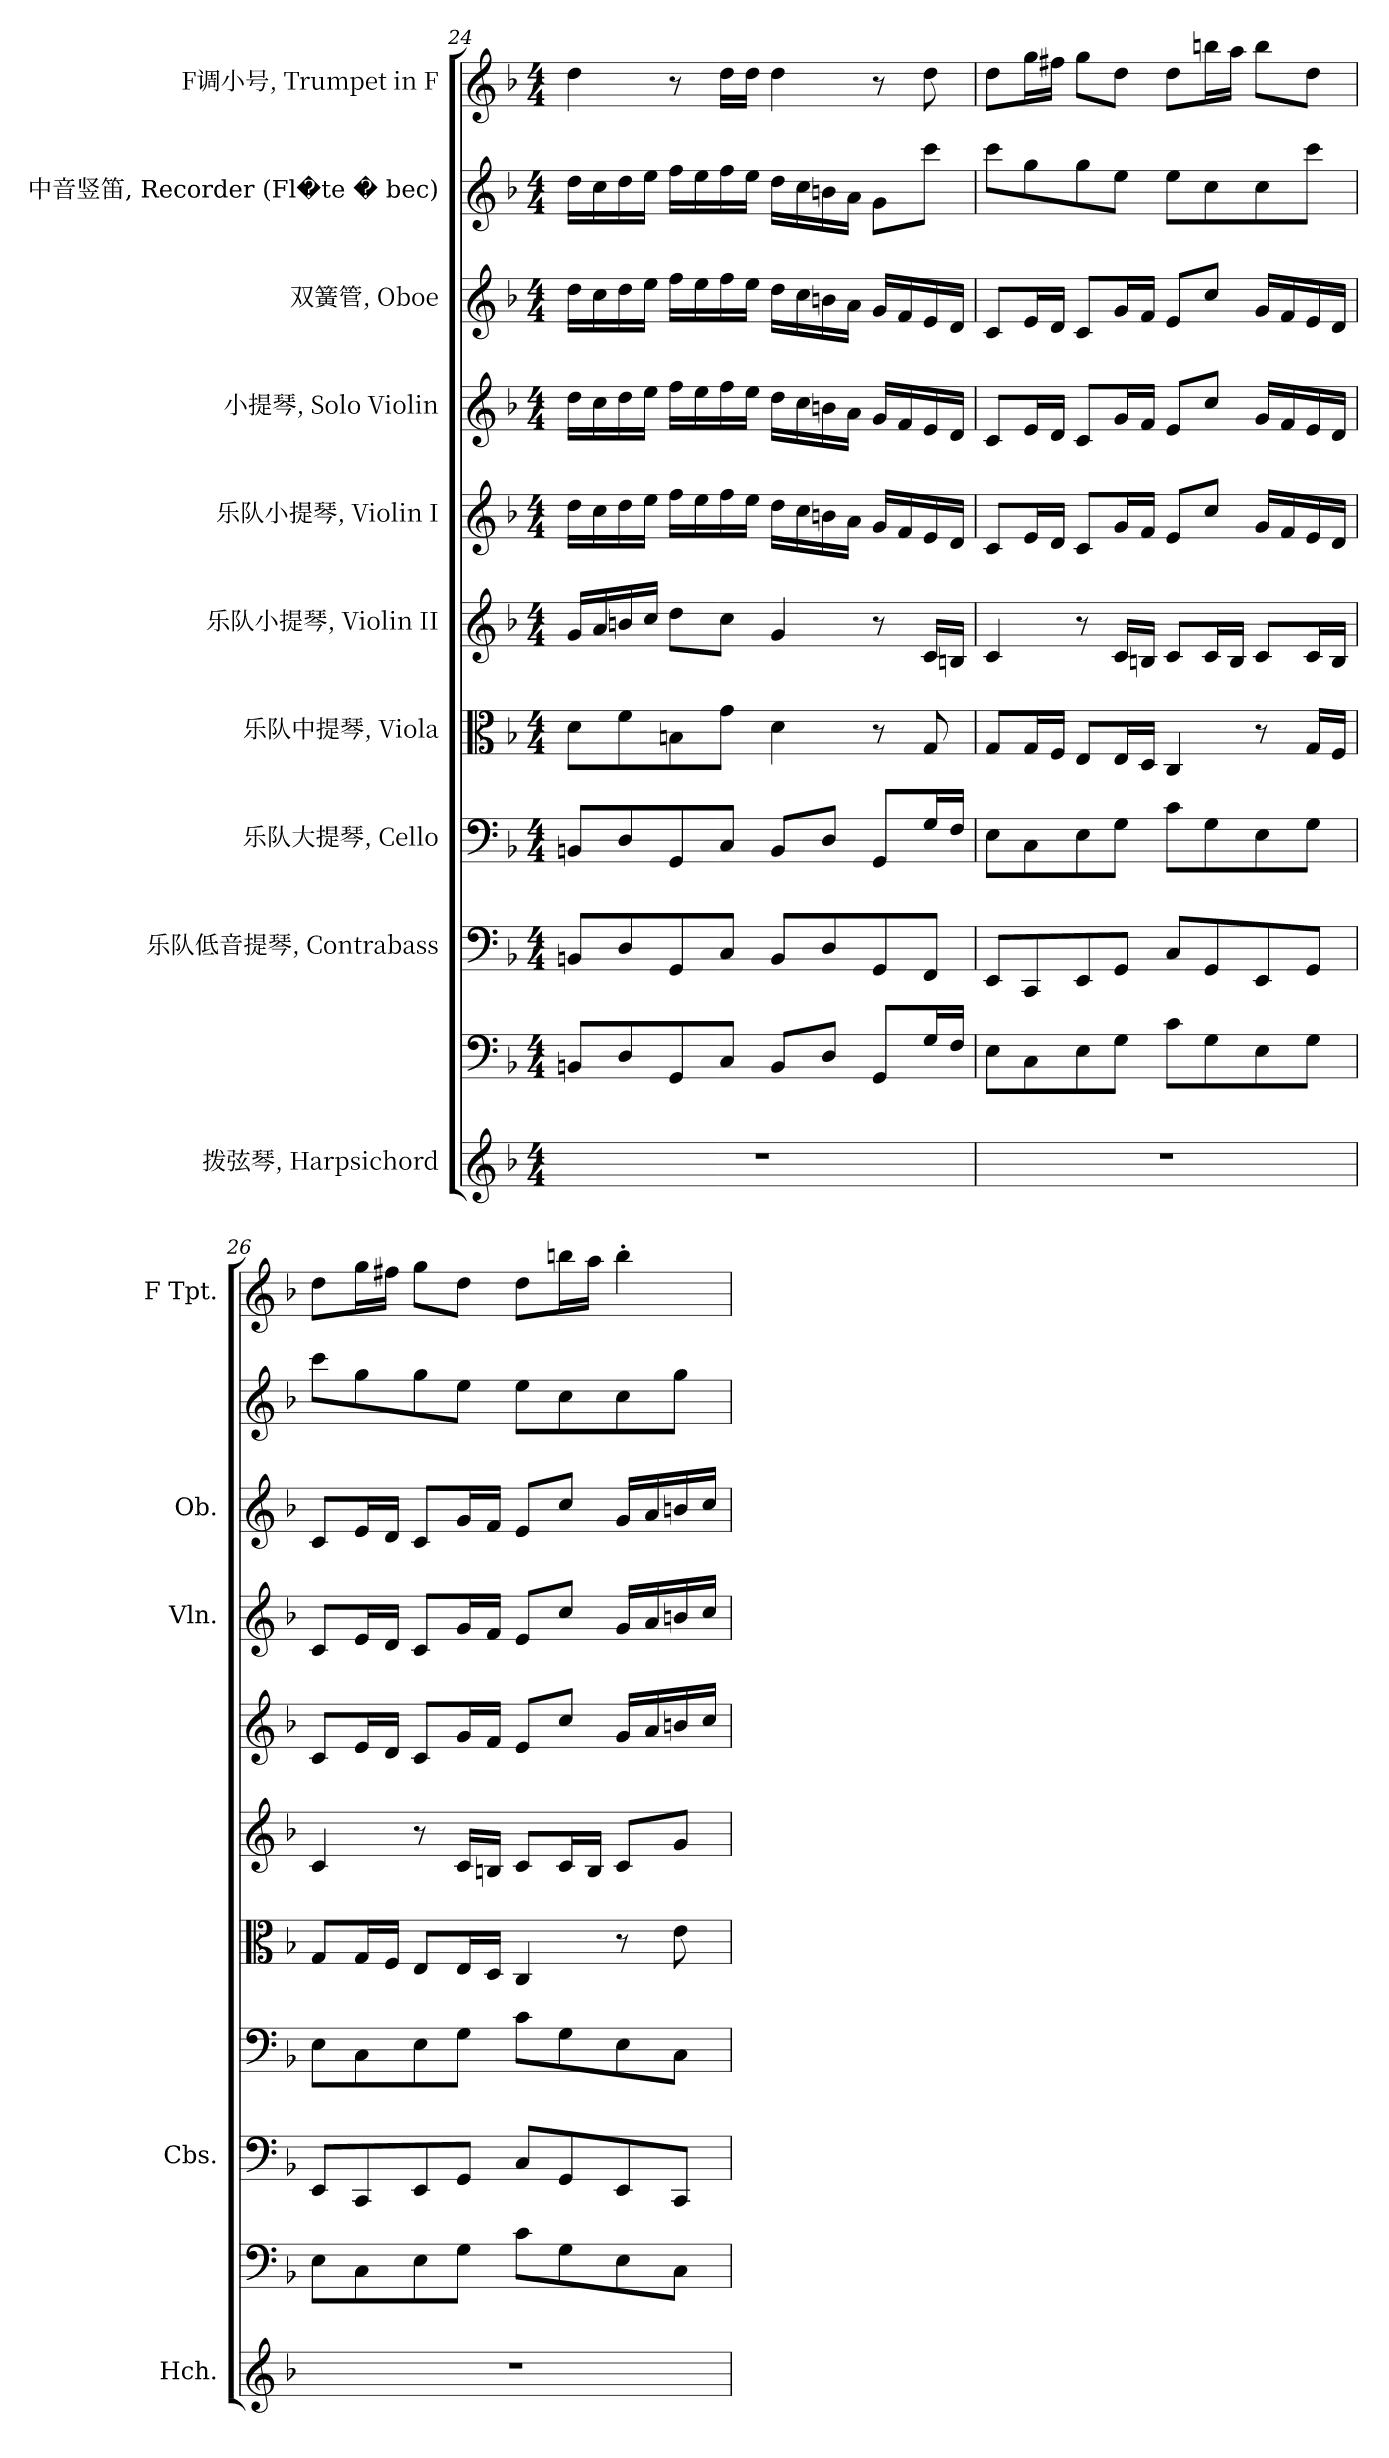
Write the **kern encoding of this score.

**kern	**kern	**kern	**kern	**kern	**kern	**kern	**kern	**kern	**kern	**kern
*part10	*part10	*part9	*part8	*part7	*part6	*part5	*part4	*part3	*part2	*part1
*staff11	*staff10	*staff9	*staff8	*staff7	*staff6	*staff5	*staff4	*staff3	*staff2	*staff1
*I"拨弦琴, Harpsichord	*	*I"乐队低音提琴, Contrabass	*I"乐队大提琴, Cello	*I"乐队中提琴, Viola	*I"乐队小提琴, Violin II	*I"乐队小提琴, Violin I	*I"小提琴, Solo Violin	*I"双簧管, Oboe	*I"中音竖笛, Recorder (Fl�te � bec)	*I"F调小号, Trumpet in F
*I'Hch.	*	*I'Cbs.	*	*	*	*	*I'Vln.	*I'Ob.	*	*I'F Tpt.
!!LO:PB:g=z
*clefG2	*clefF4	*clefF4	*clefF4	*clefC3	*clefG2	*clefG2	*clefG2	*clefG2	*clefG2	*clefG2
*	*	*ITrd7c12	*	*	*	*	*	*	*	*ITrd-3c-5
*k[b-]	*k[b-]	*k[b-]	*k[b-]	*k[b-]	*k[b-]	*k[b-]	*k[b-]	*k[b-]	*k[b-]	*k[b-e-]
*M4/4	*M4/4	*M4/4	*M4/4	*M4/4	*M4/4	*M4/4	*M4/4	*M4/4	*M4/4	*M4/4
=24	=24	=24	=24	=24	=24	=24	=24	=24	=24	=24
1r	8BBn/L	8BBBn/L	8BBn/L	8d\L	16g/LL	16dd\LL	16dd\LL	16dd\LL	16dd\LL	4gg\
.	.	.	.	.	16a/	16cc\	16cc\	16cc\	16cc\	.
.	8D/	8DD/	8D/	8f\	16bn/	16dd\	16dd\	16dd\	16dd\	.
.	.	.	.	.	16cc/JJ	16ee\JJ	16ee\JJ	16ee\JJ	16ee\JJ	.
.	8GG/	8GGG/	8GG/	8Bn\	8dd\L	16ff\LL	16ff\LL	16ff\LL	16ff\LL	8r
.	.	.	.	.	.	16ee\	16ee\	16ee\	16ee\	.
.	8C/J	8CC/J	8C/J	8g\J	8cc\J	16ff\	16ff\	16ff\	16ff\	16gg\LL
.	.	.	.	.	.	16ee\JJ	16ee\JJ	16ee\JJ	16ee\JJ	16gg\JJ
.	8BB/L	8BBB/L	8BB/L	4d\	4g/	16dd\LL	16dd\LL	16dd\LL	16dd\LL	4gg\
.	.	.	.	.	.	16cc\	16cc\	16cc\	16cc\	.
.	8D/J	8DD/	8D/J	.	.	16bn\	16bn\	16bn\	16bn\	.
.	.	.	.	.	.	16a\JJ	16a\JJ	16a\JJ	16a\JJ	.
.	8GG/L	8GGG/	8GG/L	8r	8r	16g/LL	16g/LL	16g/LL	8g\L	8r
.	.	.	.	.	.	16f/	16f/	16f/	.	.
.	16G/L	8FFF/J	16G/L	8G/	16c/LL	16e/	16e/	16e/	8ccc\J	8gg\
.	16F/JJ	.	16F/JJ	.	16Bn/JJ	16d/JJ	16d/JJ	16d/JJ	.	.
=25	=25	=25	=25	=25	=25	=25	=25	=25	=25	=25
1r	8E\L	8EEE/L	8E\L	8G/L	4c/	8c/L	8c/L	8c/L	8ccc\L	8gg\L
.	8C\	8CCC/	8C\	16G/L	.	16e/L	16e/L	16e/L	8gg\	16ccc\L
.	.	.	.	16F/JJ	.	16d/JJ	16d/JJ	16d/JJ	.	16bbn\JJ
.	8E\	8EEE/	8E\	8E/L	8r	8c/L	8c/L	8c/L	8gg\	8ccc\L
.	8G\J	8GGG/J	8G\J	16E/L	16c/LL	16g/L	16g/L	16g/L	8ee\J	8gg\J
.	.	.	.	16D/JJ	16Bn/JJ	16f/JJ	16f/JJ	16f/JJ	.	.
.	8c\L	8CC/L	8c\L	4C/	8c/L	8e/L	8e/L	8e/L	8ee\L	8gg\L
.	8G\	8GGG/	8G\	.	16c/L	8cc/J	8cc/J	8cc/J	8cc\	16eeen\L
.	.	.	.	.	16B/JJ	.	.	.	.	16ddd\JJ
.	8E\	8EEE/	8E\	8r	8c/L	16g/LL	16g/LL	16g/LL	8cc\	8eee\L
.	.	.	.	.	.	16f/	16f/	16f/	.	.
.	8G\J	8GGG/J	8G\J	16G/LL	16c/L	16e/	16e/	16e/	8ccc\J	8gg\J
.	.	.	.	16F/JJ	16B/JJ	16d/JJ	16d/JJ	16d/JJ	.	.
!!LO:PB:g=z
=26	=26	=26	=26	=26	=26	=26	=26	=26	=26	=26
1r	8E\L	8EEE/L	8E\L	8G/L	4c/	8c/L	8c/L	8c/L	8ccc\L	8gg\L
.	8C\	8CCC/	8C\	16G/L	.	16e/L	16e/L	16e/L	8gg\	16ccc\L
.	.	.	.	16F/JJ	.	16d/JJ	16d/JJ	16d/JJ	.	16bbn\JJ
.	8E\	8EEE/	8E\	8E/L	8r	8c/L	8c/L	8c/L	8gg\	8ccc\L
.	8G\J	8GGG/J	8G\J	16E/L	16c/LL	16g/L	16g/L	16g/L	8ee\J	8gg\J
.	.	.	.	16D/JJ	16Bn/JJ	16f/JJ	16f/JJ	16f/JJ	.	.
.	8c\L	8CC/L	8c\L	4C/	8c/L	8e/L	8e/L	8e/L	8ee\L	8gg\L
.	8G\	8GGG/	8G\	.	16c/L	8cc/J	8cc/J	8cc/J	8cc\	16eeen\L
.	.	.	.	.	16B/JJ	.	.	.	.	16ddd\JJ
.	8E\	8EEE/	8E\	8r	8c/L	16g/LL	16g/LL	16g/LL	8cc\	4eee'\
.	.	.	.	.	.	16a/	16a/	16a/	.	.
.	8C\J	8CCC/J	8C\J	8e\	8g/J	16bn/	16bn/	16bn/	8gg\J	.
.	.	.	.	.	.	16cc/JJ	16cc/JJ	16cc/JJ	.	.
=	=	=	=	=	=	=	=	=	=	=
*-	*-	*-	*-	*-	*-	*-	*-	*-	*-	*-
